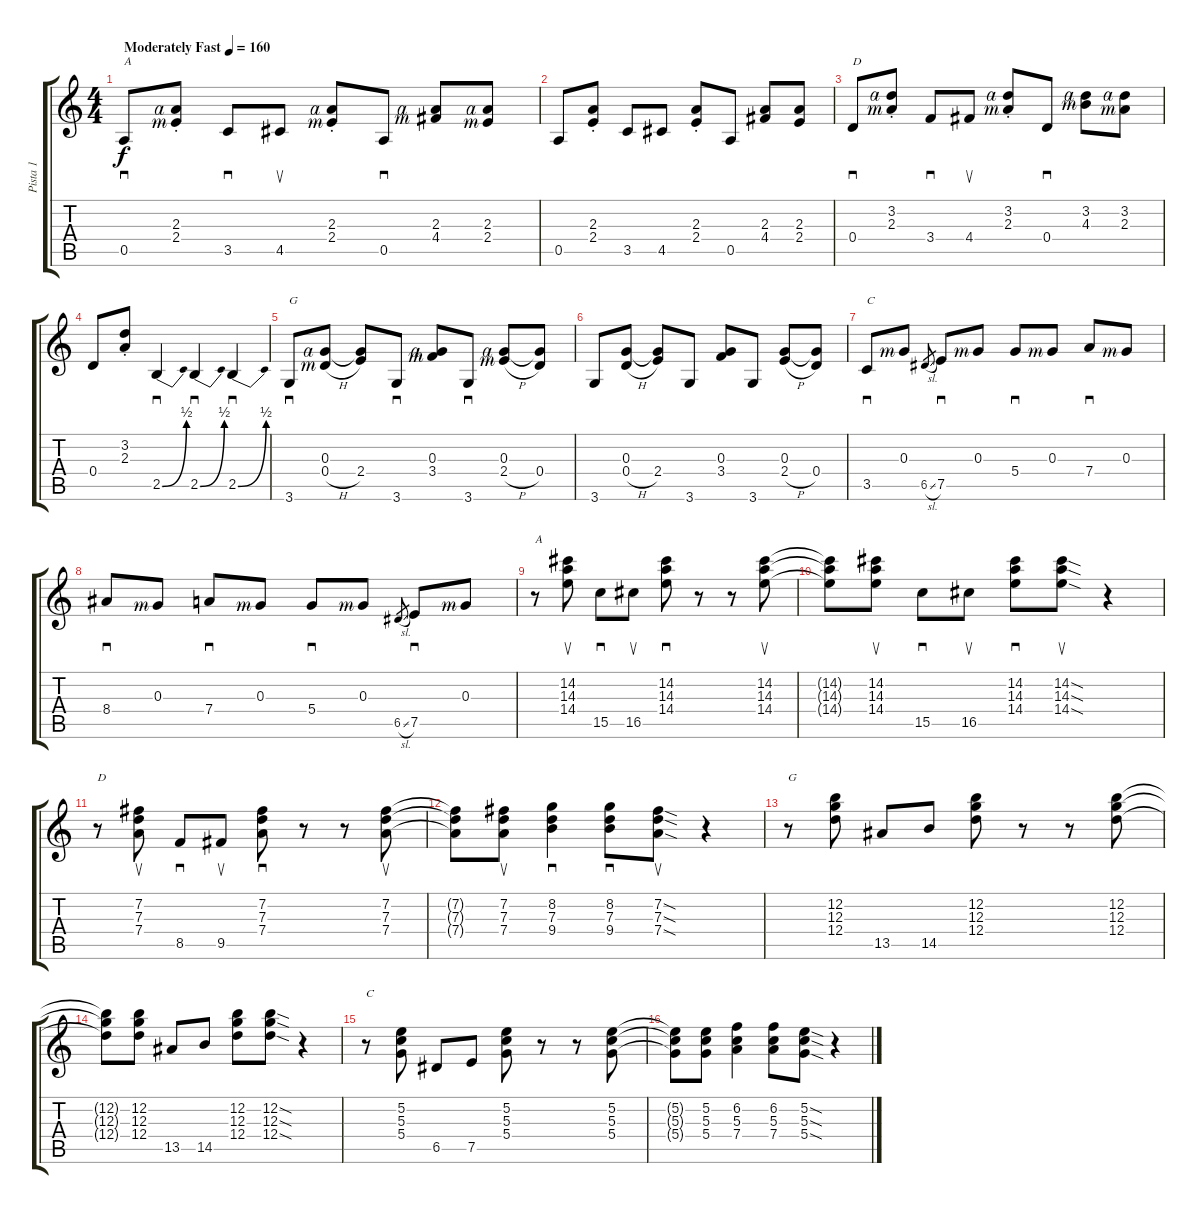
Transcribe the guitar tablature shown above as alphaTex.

\track ("Pista 1" "Pista 1") {instrument acousticguitarsteel}
\staff {score tabs}
\tuning (E4 B3 G3 D3 A2 E2) {hide}
\ts (4 4)
\tempo (160 "Moderately Fast")
\clef g2
\ks c
0.5.8{sd txt "A" dy f instrument acousticguitarsteel} (2.3{st rf 4} 2.4{st rf 3}).8 3.5.8{sd} 4.5.8{su} (2.3{st rf 4} 2.4{st rf 3}).8 0.5.8{sd} (2.3{rf 4} 4.4{rf 3}).8 (2.3{rf 4} 2.4{rf 3}).8 |
0.5.8 (2.3{st} 2.4{st}).8 3.5.8 4.5.8 (2.3{st} 2.4{st}).8 0.5.8 (2.3 4.4).8 (2.3 2.4).8 |
0.4.8{sd txt "D"} (3.2{st rf 4} 2.3{st rf 3}).8 3.4.8{sd} 4.4.8{su} (3.2{st rf 4} 2.3{st rf 3}).8 0.4.8{sd} (3.2{rf 4} 4.3{rf 3}).8 (3.2{rf 4} 2.3{rf 3}).8 |
0.4.8 (3.2{st} 2.3{st}).8 2.5{be (bend 0 0 60 2)}.4{sd} 2.5{be (bend 0 0 60 2)}.4{sd} 2.5{be (bend 0 0 60 2)}.4{sd} |
3.6.8{sd txt "G"} (0.3{rf 4} 0.4{h rf 3}).8 (0.3{t} 2.4).8 3.6.8{sd} (0.3{rf 4} 3.4{rf 3}).8 3.6.8{sd} (0.3{rf 4} 2.4{h rf 3}).8 (0.3{t} 0.4).8 |
3.6.8 (0.3 0.4{h}).8 (0.3{t} 2.4).8 3.6.8 (0.3 3.4).8 3.6.8 (0.3 2.4{h}).8 (0.3{t} 0.4).8 |
3.5.8{sd txt "C"} 0.3{rf 3}.8 6.5{sl}.8{gr} 7.5.8{sd} 0.3{rf 3}.8 5.4.8{sd} 0.3{rf 3}.8 7.4.8{sd} 0.3{rf 3}.8 |
8.4.8{sd} 0.3{rf 3}.8 7.4.8{sd} 0.3{rf 3}.8 5.4.8{sd} 0.3{rf 3}.8 6.5{sl}.8{gr} 7.5.8{sd} 0.3{rf 3}.8 |
r.8{txt "A"} (14.2 14.3 14.4).8{su} 15.5.8{sd} 16.5.8{su} (14.2 14.3 14.4).8{sd} r.8 r.8 (14.2 14.3 14.4).8{su} |
(14.2{t} 14.3{t} 14.4{t}).8 (14.2 14.3 14.4).8{su} 15.5.8{sd} 16.5.8{su} (14.2 14.3 14.4).8{sd} (14.2{sod} 14.3{sod} 14.4{sod}).8{su} r.4 |
r.8{txt "D"} (7.2 7.3 7.4).8{su} 8.5.8{sd} 9.5.8{su} (7.2 7.3 7.4).8{sd} r.8 r.8 (7.2 7.3 7.4).8{su} |
(7.2{t} 7.3{t} 7.4{t}).8 (7.2 7.3 7.4).8{su} (8.2 7.3 9.4).4{sd} (8.2 7.3 9.4).8{sd} (7.2{sod} 7.3{sod} 7.4{sod}).8{su} r.4 |
r.8{txt "G"} (12.2 12.3 12.4).8 13.5.8 14.5.8 (12.2 12.3 12.4).8 r.8 r.8 (12.2 12.3 12.4).8 |
(12.2{t} 12.3{t} 12.4{t}).8 (12.2 12.3 12.4).8 13.5.8 14.5.8 (12.2 12.3 12.4).8 (12.2{sod} 12.3{sod} 12.4{sod}).8 r.4 |
r.8{txt "C"} (5.2 5.3 5.4).8 6.5.8 7.5.8 (5.2 5.3 5.4).8 r.8 r.8 (5.2 5.3 5.4).8 |
(5.2{t} 5.3{t} 5.4{t}).8 (5.2 5.3 5.4).8 (6.2 5.3 7.4).4 (6.2 5.3 7.4).8 (5.2{sod} 5.3{sod} 5.4{sod}).8 r.4
